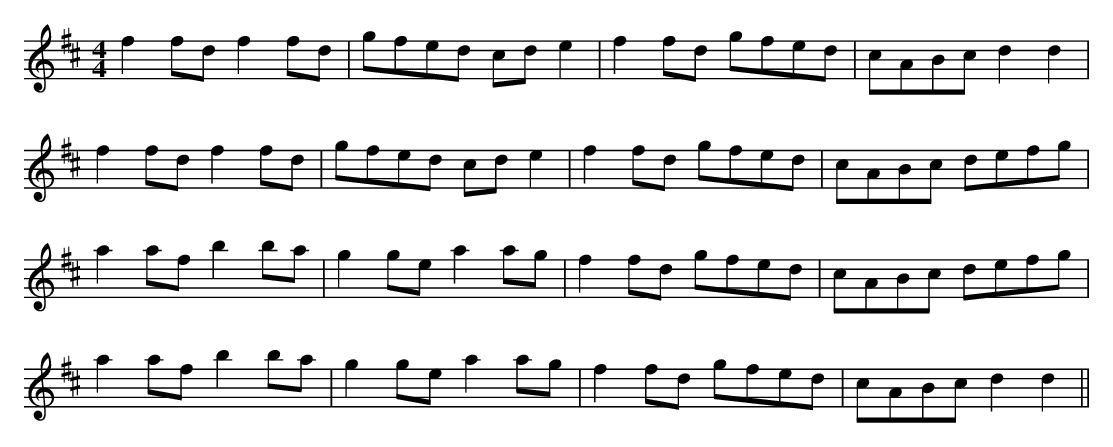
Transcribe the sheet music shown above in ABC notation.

X:1
M:4/4
K:D
f2fd f2fd|gfed cde2|f2fd gfed|cABc d2d2|
f2fd f2fd|gfed cde2|f2fd gfed|cABc defg|
a2af b2ba|g2ge a2ag|f2fd gfed|cABc defg|
a2af b2ba|g2ge a2ag|f2fd gfed|cABc d2d2||
